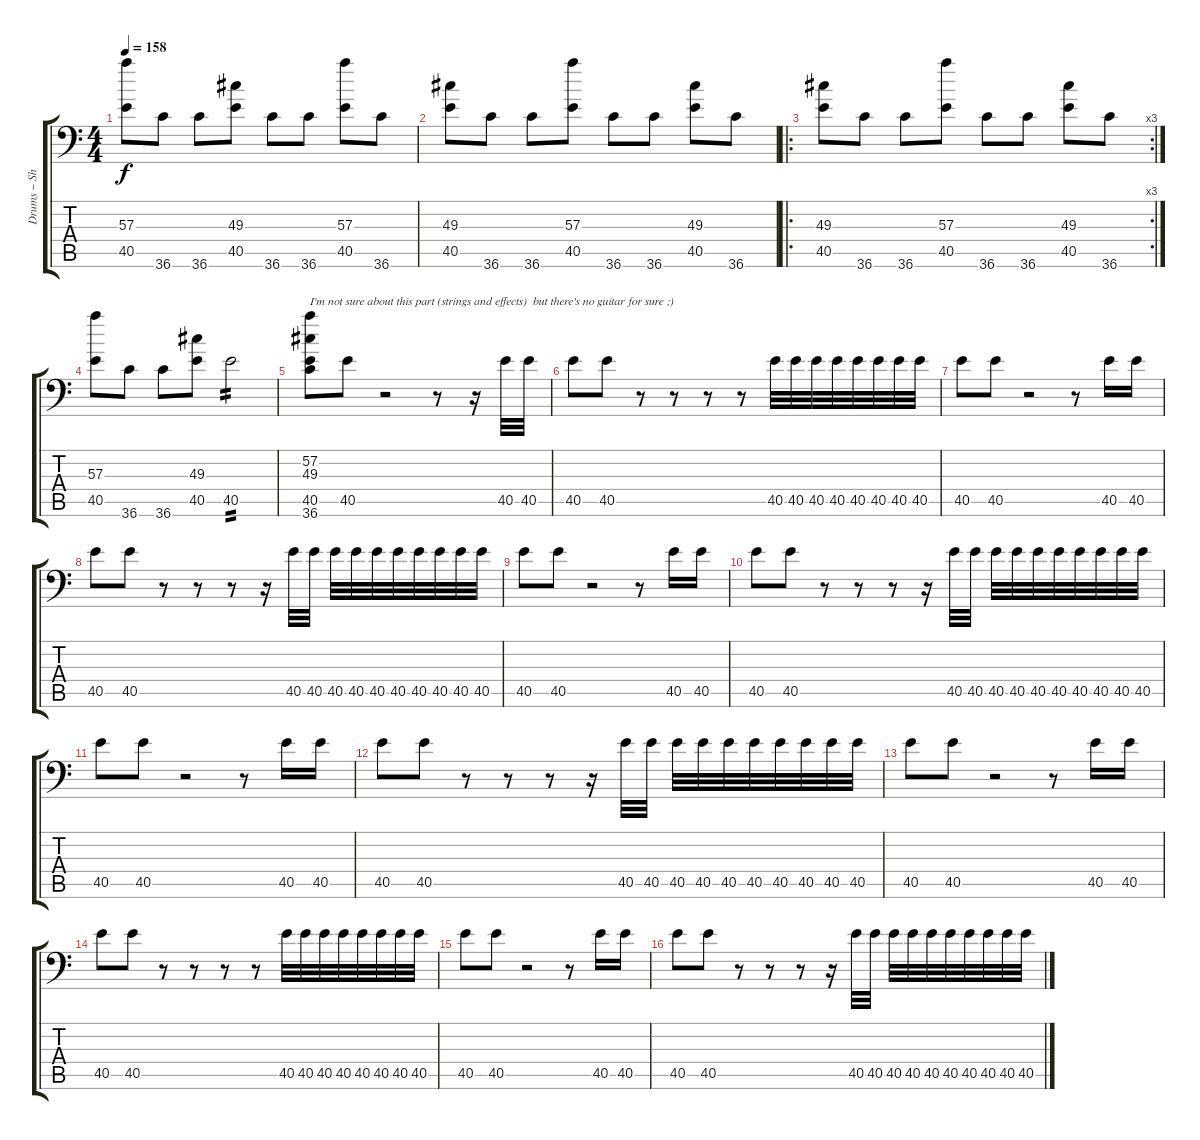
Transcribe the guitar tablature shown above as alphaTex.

\track ("Drums ~ Shannon" "Drums ~ Sh") {instrument acousticgrandpiano}
\staff {score tabs}
\tuning (C-1 C-1 C-1 C-1 C-1 C-1) {hide}
\ts (4 4)
\tempo 158
\clef f4
\ks c
(57.3 40.5).8{dy f} 36.6.8 36.6.8 (49.3 40.5).8 36.6.8 36.6.8 (57.3 40.5).8 36.6.8 |
(49.3 40.5).8 36.6.8 36.6.8 (57.3 40.5).8 36.6.8 36.6.8 (49.3 40.5).8 36.6.8 |
\ro
\rc 3
(49.3 40.5).8 36.6.8 36.6.8 (57.3 40.5).8 36.6.8 36.6.8 (49.3 40.5).8 36.6.8 |
(57.3 40.5).8 36.6.8 36.6.8 (49.3 40.5).8 40.5.2{tp 2} |
(57.2 49.3 40.5 36.6).8{txt "I'm not sure about this part (strings and effects)  but there's no guitar for sure ;)"} 40.5.8 r.2 r.8 r.16 40.5.32 40.5.32 |
40.5.8 40.5.8 r.8 r.8 r.8 r.8 40.5.32 40.5.32 40.5.32 40.5.32 40.5.32 40.5.32 40.5.32 40.5.32 |
40.5.8 40.5.8 r.2 r.8 40.5.16 40.5.16 |
40.5.8 40.5.8 r.8 r.8 r.8 r.16 40.5.32 40.5.32 40.5.32 40.5.32 40.5.32 40.5.32 40.5.32 40.5.32 40.5.32 40.5.32 |
40.5.8 40.5.8 r.2 r.8 40.5.16 40.5.16 |
40.5.8 40.5.8 r.8 r.8 r.8 r.16 40.5.32 40.5.32 40.5.32 40.5.32 40.5.32 40.5.32 40.5.32 40.5.32 40.5.32 40.5.32 |
40.5.8 40.5.8 r.2 r.8 40.5.16 40.5.16 |
40.5.8 40.5.8 r.8 r.8 r.8 r.16 40.5.32 40.5.32 40.5.32 40.5.32 40.5.32 40.5.32 40.5.32 40.5.32 40.5.32 40.5.32 |
40.5.8 40.5.8 r.2 r.8 40.5.16 40.5.16 |
40.5.8 40.5.8 r.8 r.8 r.8 r.8 40.5.32 40.5.32 40.5.32 40.5.32 40.5.32 40.5.32 40.5.32 40.5.32 |
40.5.8 40.5.8 r.2 r.8 40.5.16 40.5.16 |
40.5.8 40.5.8 r.8 r.8 r.8 r.16 40.5.32 40.5.32 40.5.32 40.5.32 40.5.32 40.5.32 40.5.32 40.5.32 40.5.32 40.5.32
